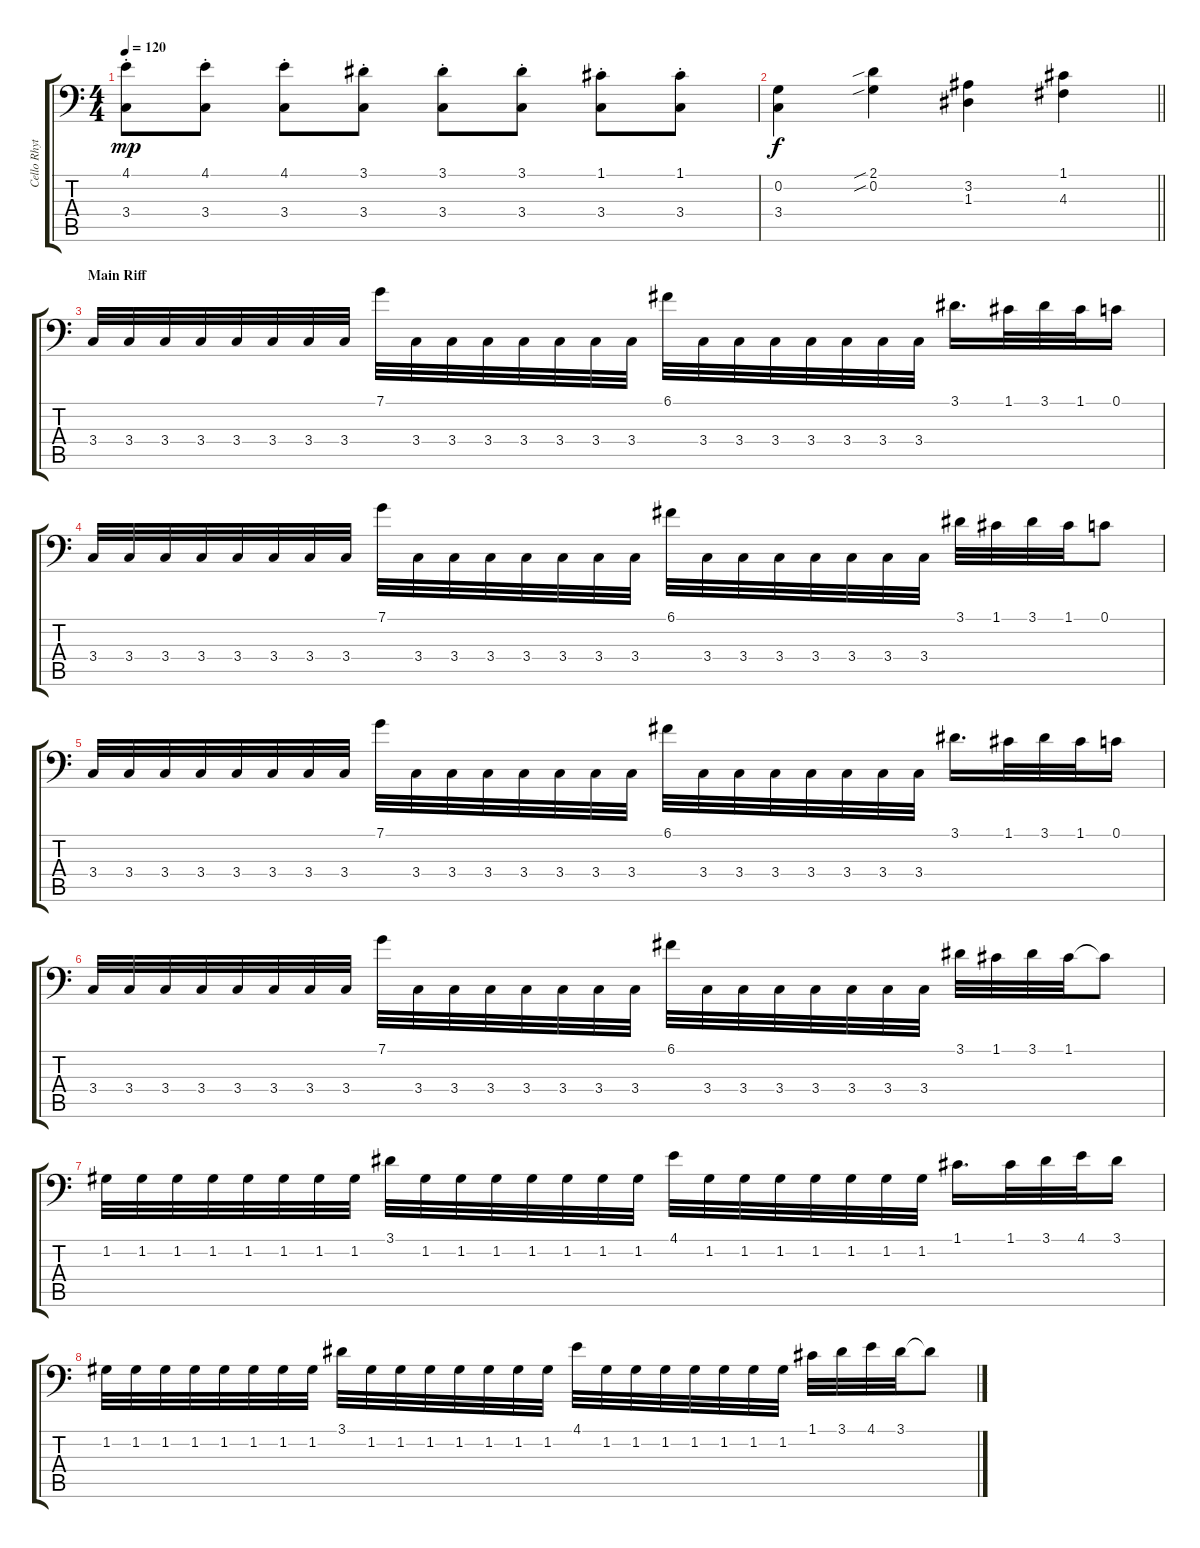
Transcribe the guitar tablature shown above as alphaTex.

\track ("Cello Rhythm 1 Distortion" "Cello Rhyt") {instrument distortionguitar}
\staff {score tabs}
\tuning (C3 G2 D2 A1 E1 B0) {hide}
\ts (4 4)
\tempo 120
\clef f4
\ks c
(4.1{st} 3.4{st}).8{dy mp} (4.1{st} 3.4{st}).8 (4.1{st} 3.4{st}).8 (3.1{st} 3.4{st}).8 (3.1{st} 3.4{st}).8 (3.1{st} 3.4{st}).8 (1.1{st} 3.4{st}).8 (1.1{st} 3.4{st}).8 |
\barLineRight lightlight
(0.2 3.4).4{dy f} (2.1{sib} 0.2{sib}).4 (3.2 1.3).4 (1.1 4.3).4 |
\section ("" "Main Riff")
3.4.32 3.4.32 3.4.32 3.4.32 3.4.32 3.4.32 3.4.32 3.4.32 7.1.32 3.4.32 3.4.32 3.4.32 3.4.32 3.4.32 3.4.32 3.4.32 6.1.32 3.4.32 3.4.32 3.4.32 3.4.32 3.4.32 3.4.32 3.4.32 3.1.16{d} 1.1.32 3.1.32 1.1.32 0.1.16 |
3.4.32 3.4.32 3.4.32 3.4.32 3.4.32 3.4.32 3.4.32 3.4.32 7.1.32 3.4.32 3.4.32 3.4.32 3.4.32 3.4.32 3.4.32 3.4.32 6.1.32 3.4.32 3.4.32 3.4.32 3.4.32 3.4.32 3.4.32 3.4.32 3.1.32 1.1.32 3.1.32 1.1.32 0.1.8 |
3.4.32 3.4.32 3.4.32 3.4.32 3.4.32 3.4.32 3.4.32 3.4.32 7.1.32 3.4.32 3.4.32 3.4.32 3.4.32 3.4.32 3.4.32 3.4.32 6.1.32 3.4.32 3.4.32 3.4.32 3.4.32 3.4.32 3.4.32 3.4.32 3.1.16{d} 1.1.32 3.1.32 1.1.32 0.1.16 |
3.4.32 3.4.32 3.4.32 3.4.32 3.4.32 3.4.32 3.4.32 3.4.32 7.1.32 3.4.32 3.4.32 3.4.32 3.4.32 3.4.32 3.4.32 3.4.32 6.1.32 3.4.32 3.4.32 3.4.32 3.4.32 3.4.32 3.4.32 3.4.32 3.1.32 1.1.32 3.1.32 1.1.32 1.1{t}.8 |
1.2.32 1.2.32 1.2.32 1.2.32 1.2.32 1.2.32 1.2.32 1.2.32 3.1.32 1.2.32 1.2.32 1.2.32 1.2.32 1.2.32 1.2.32 1.2.32 4.1.32 1.2.32 1.2.32 1.2.32 1.2.32 1.2.32 1.2.32 1.2.32 1.1.16{d} 1.1.32 3.1.32 4.1.32 3.1.16 |
1.2.32 1.2.32 1.2.32 1.2.32 1.2.32 1.2.32 1.2.32 1.2.32 3.1.32 1.2.32 1.2.32 1.2.32 1.2.32 1.2.32 1.2.32 1.2.32 4.1.32 1.2.32 1.2.32 1.2.32 1.2.32 1.2.32 1.2.32 1.2.32 1.1.32 3.1.32 4.1.32 3.1.32 3.1{t}.8
